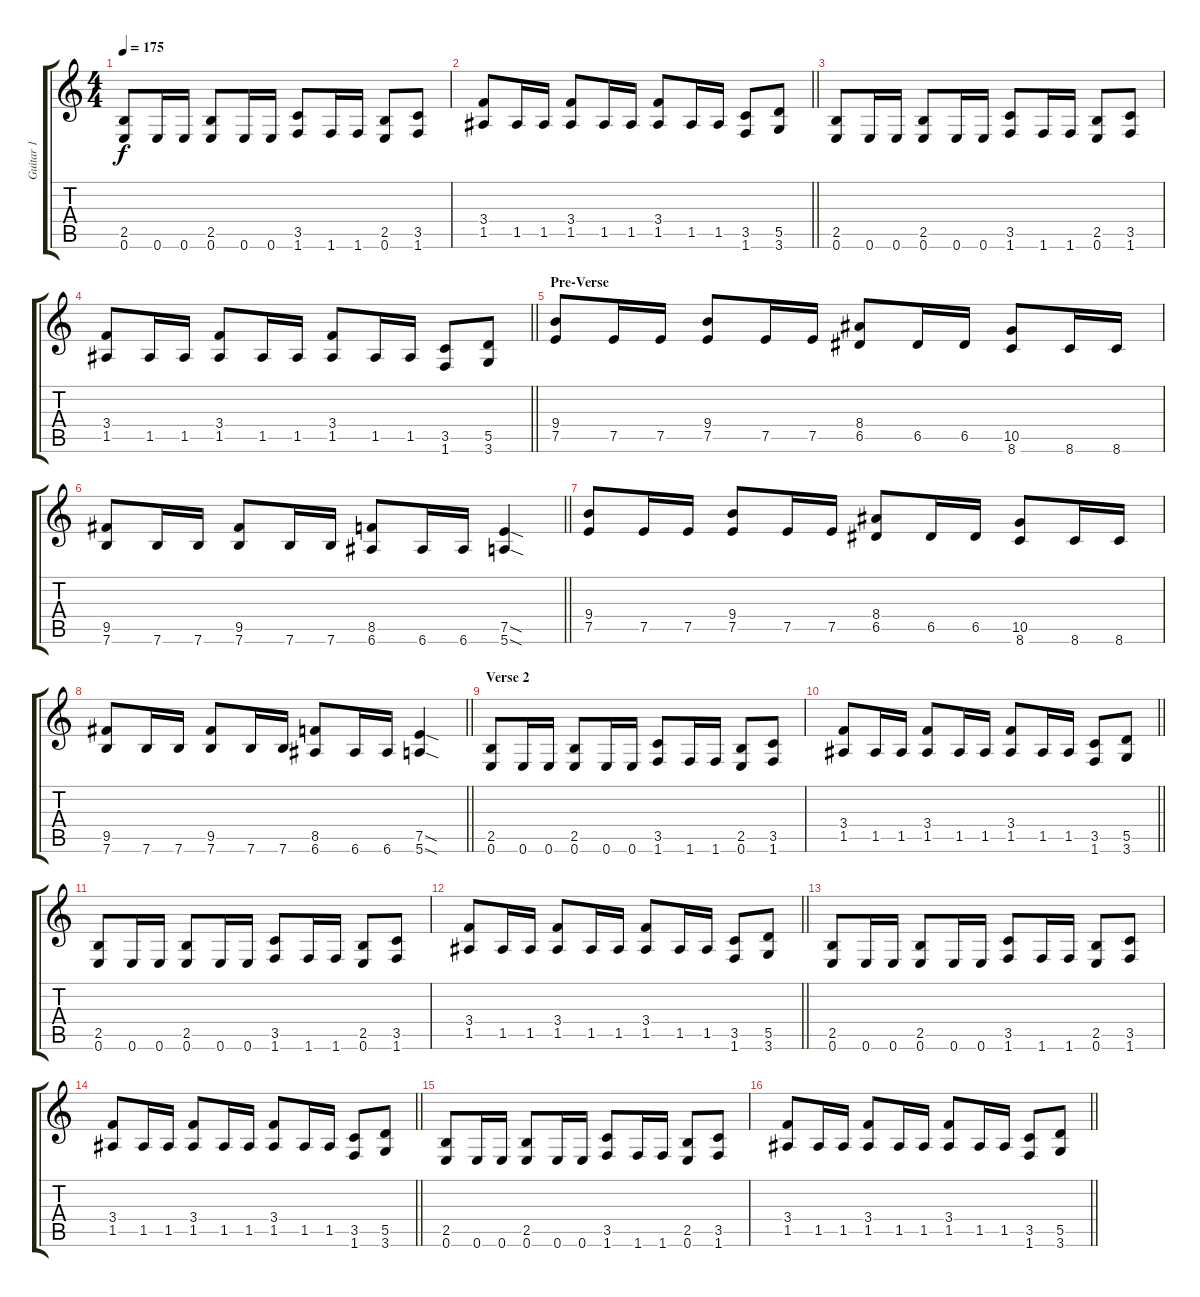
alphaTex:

\track ("Guitar 1" "Guitar 1") {instrument distortionguitar}
\staff {score tabs}
\tuning (E4 B3 G3 D3 A2 E2) {hide}
\ts (4 4)
\tempo 175
\clef g2
\ks c
(2.5 0.6).8{dy f} 0.6.16 0.6.16 (2.5 0.6).8 0.6.16 0.6.16 (3.5 1.6).8 1.6.16 1.6.16 (2.5 0.6).8 (3.5 1.6).8 |
\barLineRight lightlight
(3.4 1.5).8 1.5.16 1.5.16 (3.4 1.5).8 1.5.16 1.5.16 (3.4 1.5).8 1.5.16 1.5.16 (3.5 1.6).8 (5.5 3.6).8 |
(2.5 0.6).8 0.6.16 0.6.16 (2.5 0.6).8 0.6.16 0.6.16 (3.5 1.6).8 1.6.16 1.6.16 (2.5 0.6).8 (3.5 1.6).8 |
\barLineRight lightlight
(3.4 1.5).8 1.5.16 1.5.16 (3.4 1.5).8 1.5.16 1.5.16 (3.4 1.5).8 1.5.16 1.5.16 (3.5 1.6).8 (5.5 3.6).8 |
\section ("" "Pre-Verse")
(9.4 7.5).8 7.5.16 7.5.16 (9.4 7.5).8 7.5.16 7.5.16 (8.4 6.5).8 6.5.16 6.5.16 (10.5 8.6).8 8.6.16 8.6.16 |
\barLineRight lightlight
(9.5 7.6).8 7.6.16 7.6.16 (9.5 7.6).8 7.6.16 7.6.16 (8.5 6.6).8 6.6.16 6.6.16 (7.5{sod} 5.6{sod}).4 |
(9.4 7.5).8 7.5.16 7.5.16 (9.4 7.5).8 7.5.16 7.5.16 (8.4 6.5).8 6.5.16 6.5.16 (10.5 8.6).8 8.6.16 8.6.16 |
\barLineRight lightlight
(9.5 7.6).8 7.6.16 7.6.16 (9.5 7.6).8 7.6.16 7.6.16 (8.5 6.6).8 6.6.16 6.6.16 (7.5{sod} 5.6{sod}).4 |
\section ("" "Verse 2")
(2.5 0.6).8 0.6.16 0.6.16 (2.5 0.6).8 0.6.16 0.6.16 (3.5 1.6).8 1.6.16 1.6.16 (2.5 0.6).8 (3.5 1.6).8 |
\barLineRight lightlight
(3.4 1.5).8 1.5.16 1.5.16 (3.4 1.5).8 1.5.16 1.5.16 (3.4 1.5).8 1.5.16 1.5.16 (3.5 1.6).8 (5.5 3.6).8 |
(2.5 0.6).8 0.6.16 0.6.16 (2.5 0.6).8 0.6.16 0.6.16 (3.5 1.6).8 1.6.16 1.6.16 (2.5 0.6).8 (3.5 1.6).8 |
\barLineRight lightlight
(3.4 1.5).8 1.5.16 1.5.16 (3.4 1.5).8 1.5.16 1.5.16 (3.4 1.5).8 1.5.16 1.5.16 (3.5 1.6).8 (5.5 3.6).8 |
(2.5 0.6).8 0.6.16 0.6.16 (2.5 0.6).8 0.6.16 0.6.16 (3.5 1.6).8 1.6.16 1.6.16 (2.5 0.6).8 (3.5 1.6).8 |
\barLineRight lightlight
(3.4 1.5).8 1.5.16 1.5.16 (3.4 1.5).8 1.5.16 1.5.16 (3.4 1.5).8 1.5.16 1.5.16 (3.5 1.6).8 (5.5 3.6).8 |
(2.5 0.6).8 0.6.16 0.6.16 (2.5 0.6).8 0.6.16 0.6.16 (3.5 1.6).8 1.6.16 1.6.16 (2.5 0.6).8 (3.5 1.6).8 |
\barLineRight lightlight
(3.4 1.5).8 1.5.16 1.5.16 (3.4 1.5).8 1.5.16 1.5.16 (3.4 1.5).8 1.5.16 1.5.16 (3.5 1.6).8 (5.5 3.6).8
